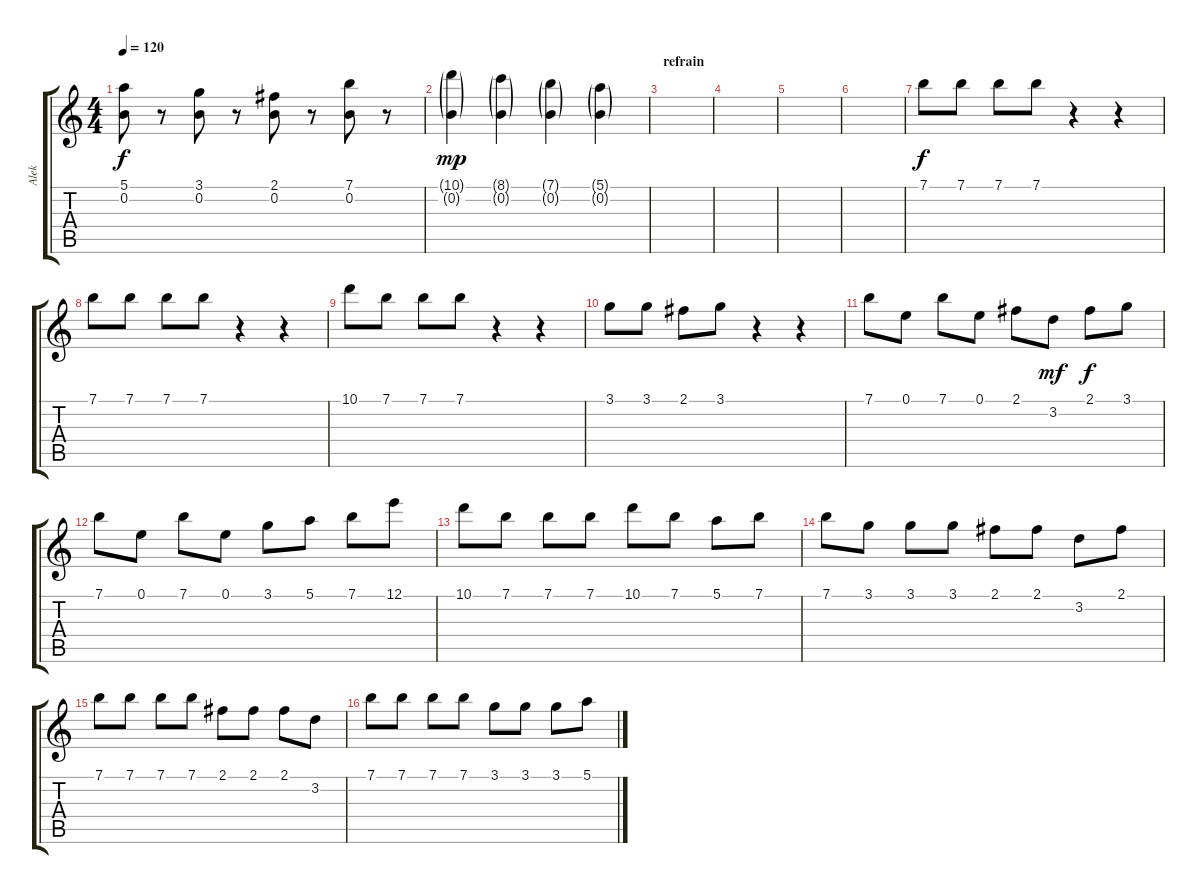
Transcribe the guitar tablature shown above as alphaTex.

\track ("Alek" "Alek") {instrument distortionguitar}
\staff {score tabs}
\tuning (E4 B3 G3 D3 A2 E2) {hide}
\ts (4 4)
\tempo 120
\clef g2
\ks c
(5.1 0.2).8{dy f} r.8 (3.1 0.2).8 r.8 (2.1 0.2).8 r.8 (7.1 0.2).8 r.8 |
(10.1{g} 0.2{g}).4{dy mp} (8.1{g} 0.2{g}).4 (7.1{g} 0.2{g}).4 (5.1{g} 0.2{g}).4 |
\section ("" "refrain")
|
|
|
|
7.1.8{dy f} 7.1.8 7.1.8 7.1.8 r.4 r.4 |
7.1.8 7.1.8 7.1.8 7.1.8 r.4 r.4 |
10.1.8 7.1.8 7.1.8 7.1.8 r.4 r.4 |
3.1.8 3.1.8 2.1.8 3.1.8 r.4 r.4 |
7.1.8 0.1.8 7.1.8 0.1.8 2.1.8 3.2.8{dy mf} 2.1.8{dy f} 3.1.8 |
7.1.8 0.1.8 7.1.8 0.1.8 3.1.8 5.1.8 7.1.8 12.1.8 |
10.1.8 7.1.8 7.1.8 7.1.8 10.1.8 7.1.8 5.1.8 7.1.8 |
7.1.8 3.1.8 3.1.8 3.1.8 2.1.8 2.1.8 3.2.8 2.1.8 |
7.1.8 7.1.8 7.1.8 7.1.8 2.1.8 2.1.8 2.1.8 3.2.8 |
7.1.8 7.1.8 7.1.8 7.1.8 3.1.8 3.1.8 3.1.8 5.1.8
